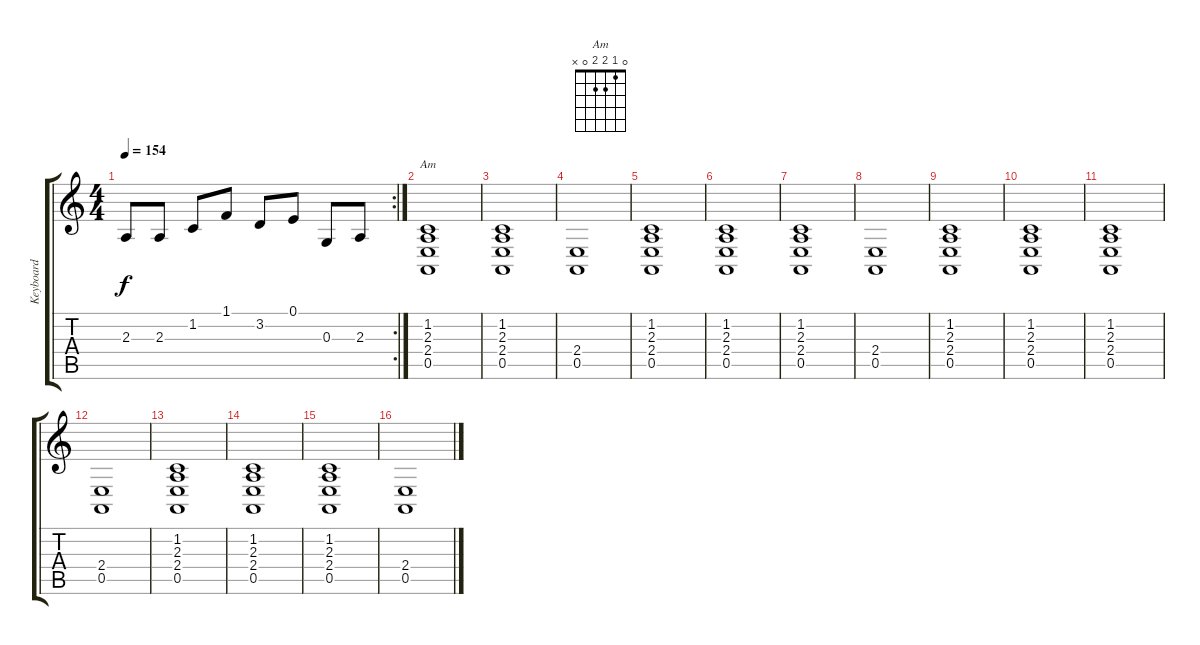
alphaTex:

\track ("Keyboard" "Keyboard") {instrument brightacousticpiano}
\staff {score tabs}
\tuning (E4 B3 G3 D3 A2 E2) {hide}
\chord ("Am" 0 1 2 2 0 x)
\rc 2
\ts (4 4)
\tempo 154
\clef g2
\ks c
2.3.8{dy f} 2.3.8 1.2.8 1.1.8 3.2.8 0.1.8 0.3.8 2.3.8 |
(1.2 2.3 2.4 0.5).1{ch "Am"} |
(1.2 2.3 2.4 0.5).1 |
(2.4 0.5).1 |
(1.2 2.3 2.4 0.5).1 |
(1.2 2.3 2.4 0.5).1 |
(1.2 2.3 2.4 0.5).1 |
(2.4 0.5).1 |
(1.2 2.3 2.4 0.5).1 |
(1.2 2.3 2.4 0.5).1 |
(1.2 2.3 2.4 0.5).1 |
(2.4 0.5).1 |
(1.2 2.3 2.4 0.5).1 |
(1.2 2.3 2.4 0.5).1 |
(1.2 2.3 2.4 0.5).1 |
(2.4 0.5).1
